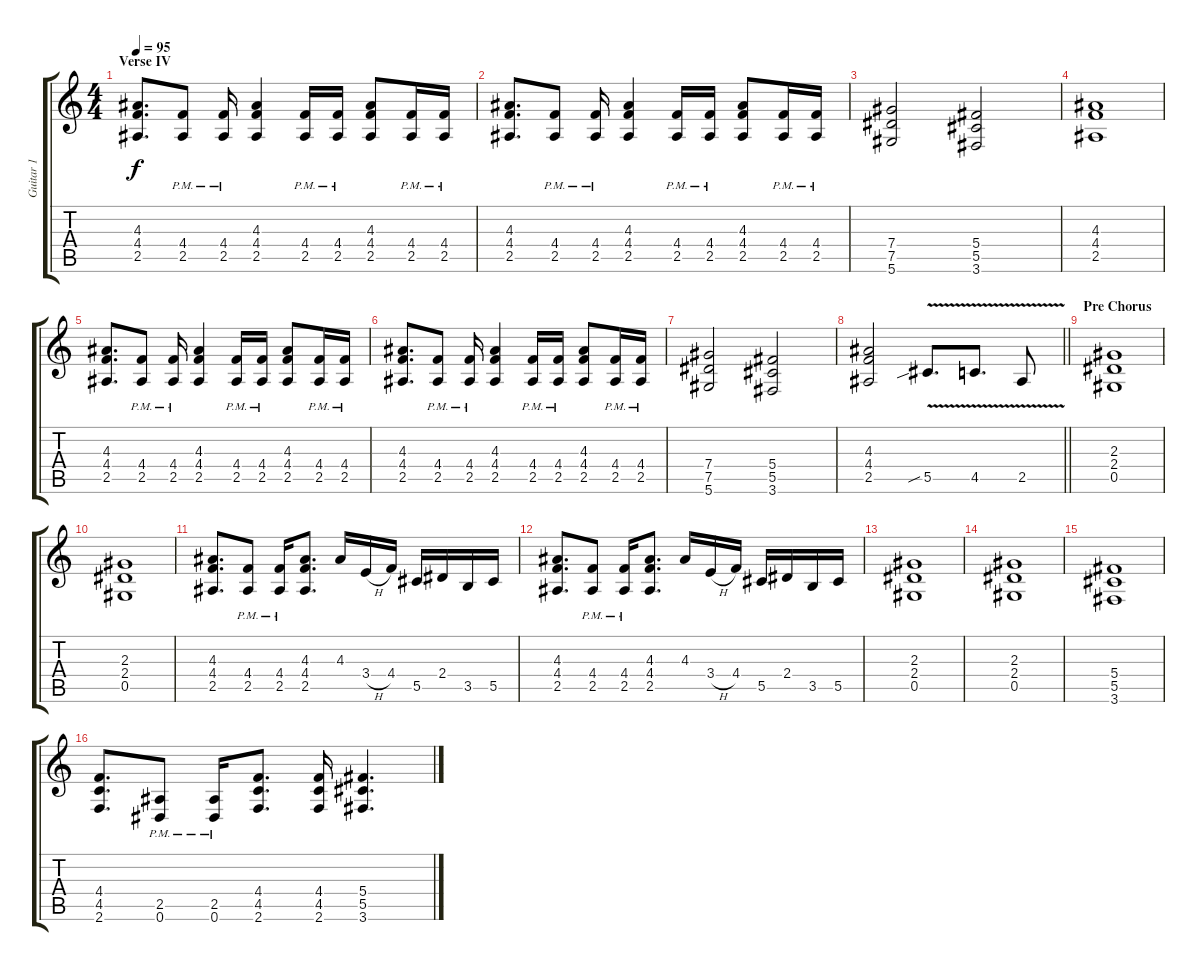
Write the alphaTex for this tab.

\track ("Guitar 1" "Guitar 1") {instrument acousticguitarsteel}
\staff {score tabs}
\tuning (Eb4 Bb3 Gb3 Db3 Ab2 Eb2) {hide}
\ts (4 4)
\section ("" "Verse IV")
\tempo 95
\clef g2
\ks c
(4.3 4.4 2.5).8{d dy f} (4.4{pm} 2.5{pm}).8 (4.4{pm} 2.5{pm}).16 (4.3 4.4 2.5).4 (4.4{pm} 2.5{pm}).16 (4.4{pm} 2.5{pm}).16 (4.3 4.4 2.5).8 (4.4{pm} 2.5{pm}).16 (4.4{pm} 2.5{pm}).16 |
(4.3 4.4 2.5).8{d} (4.4{pm} 2.5{pm}).8 (4.4{pm} 2.5{pm}).16 (4.3 4.4 2.5).4 (4.4{pm} 2.5{pm}).16 (4.4{pm} 2.5{pm}).16 (4.3 4.4 2.5).8 (4.4{pm} 2.5{pm}).16 (4.4{pm} 2.5{pm}).16 |
(7.4 7.5 5.6).2 (5.4 5.5 3.6).2 |
(4.3 4.4 2.5).1 |
(4.3 4.4 2.5).8{d} (4.4{pm} 2.5{pm}).8 (4.4{pm} 2.5{pm}).16 (4.3 4.4 2.5).4 (4.4{pm} 2.5{pm}).16 (4.4{pm} 2.5{pm}).16 (4.3 4.4 2.5).8 (4.4{pm} 2.5{pm}).16 (4.4{pm} 2.5{pm}).16 |
(4.3 4.4 2.5).8{d} (4.4{pm} 2.5{pm}).8 (4.4{pm} 2.5{pm}).16 (4.3 4.4 2.5).4 (4.4{pm} 2.5{pm}).16 (4.4{pm} 2.5{pm}).16 (4.3 4.4 2.5).8 (4.4{pm} 2.5{pm}).16 (4.4{pm} 2.5{pm}).16 |
(7.4 7.5 5.6).2 (5.4 5.5 3.6).2 |
\barLineRight lightlight
(4.3 4.4 2.5).2 5.5{v sib}.8{d} 4.5{v}.8{d} 2.5{v}.8 |
\section ("" "Pre Chorus")
(2.3 2.4 0.5).1 |
(2.3 2.4 0.5).1 |
(4.3 4.4 2.5).8{d} (4.4{pm} 2.5{pm}).8 (4.4{pm} 2.5{pm}).16 (4.3 4.4 2.5).8{d} 4.3.16 3.4{h}.16 4.4.16 5.5.16 2.4.16 3.5.16 5.5.16 |
(4.3 4.4 2.5).8{d} (4.4{pm} 2.5{pm}).8 (4.4{pm} 2.5{pm}).16 (4.3 4.4 2.5).8{d} 4.3.16 3.4{h}.16 4.4.16 5.5.16 2.4.16 3.5.16 5.5.16 |
(2.3 2.4 0.5).1 |
(2.3 2.4 0.5).1 |
(5.4 5.5 3.6).1 |
(4.4 4.5 2.6).8{d} (2.5{pm} 0.6{pm}).8 (2.5{pm} 0.6{pm}).16 (4.4 4.5 2.6).8{d} (4.4 4.5 2.6).16 (5.4 5.5 3.6).4{d}
